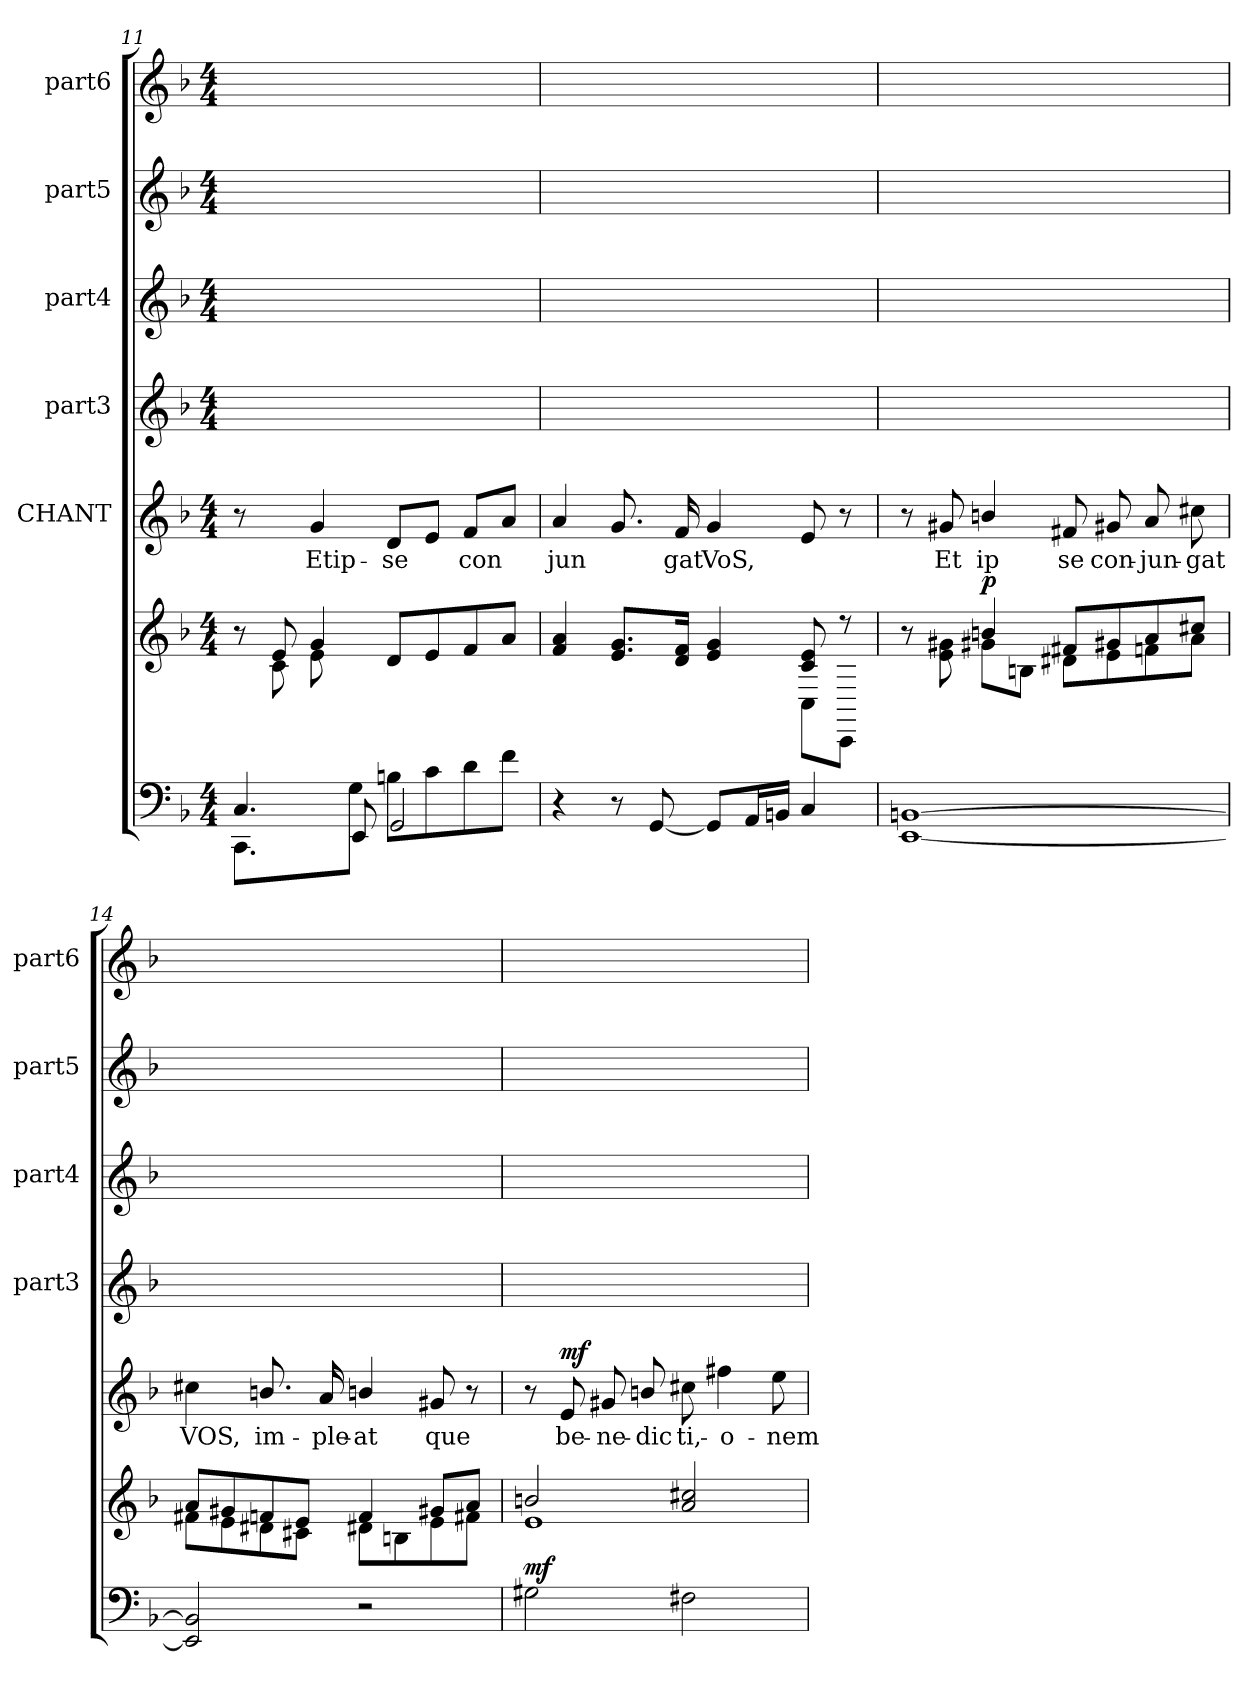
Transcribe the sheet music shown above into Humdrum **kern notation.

**kern	**kern	**dynam	**kern	**text	**dynam	**kern	**kern	**kern	**kern
*part6	*part6	*part6	*part5	*part5	*part5	*part4	*part3	*part2	*part1
*staff7	*staff6	*staff6/7	*staff5	*staff5	*staff5	*staff4	*staff3	*staff2	*staff1
*	*	*	*I"CHANT	*	*	*I"part3	*I"part4	*I"part5	*I"part6
*	*	*	*	*	*	*I'part3	*I'part4	*I'part5	*I'part6
!!LO:PB:g=z
*clefF4	*clefG2	*	*clefG2	*	*	*clefG2	*clefG2	*clefG2	*clefG2
*k[b-]	*k[b-]	*	*k[b-]	*	*	*k[b-]	*k[b-]	*k[b-]	*k[b-]
*M4/4	*M4/4	*	*M4/4	*	*	*M4/4	*M4/4	*M4/4	*M4/4
=11	=11	=11	=11	=11	=11	=11	=11	=11	=11
*^	*^	*	*	*	*	*	*	*	*
4.CCi\	4.Cj/	8r	8ryy	.	8r	.	.	1ryy	1ryy	1ryy	1ryy
.	.	8eZ/	8cV\	.	8ryy	.	.	.	.	.	.
.	.	4gZ/	8eV\	.	4gZ/	Etip-	.	.	.	.	.
8Gi\J	8EEj/	.	2ryy	.	.	.	.	.	.	.	.
8Bni\L	2GGj/	8dZ/L	.	.	8dZ/L	se	.	.	.	.	.
8ci\	.	8eZ/	.	.	8eZ/J	.	.	.	.	.	.
8di\	.	8fZ/	.	.	8fZ/L	con	.	.	.	.	.
8fi\J	.	8aZ/J	8ryy	.	8aZ/J	.	.	.	.	.	.
*v	*v	*	*	*	*	*	*	*	*	*	*
=12	=12	=12	=12	=12	=12	=12	=12	=12	=12	=12
4r	4aZ/ 4fZ/	4ryy	.	4aZ/	jun	.	1ryy	1ryy	1ryy	1ryy
8r	8.gZ/ 8.eZ/L	8ryy	.	8.gZ/	.	.	.	.	.	.
[8GGj/	.	16ryy	.	.	.	.	.	.	.	.
.	16fZ/ 16dZ/Jk	16ryy	.	16fZ/	gat	.	.	.	.	.
8GGj/L]	4gZ/ 4eZ/	8ryy	.	4gZ/	VoS,	.	.	.	.	.
16AAj/L	.	16ryy	.	.	.	.	.	.	.	.
16BBnj/JJ	.	16ryy	.	.	.	.	.	.	.	.
4Cj/	8eZ/ 8cZ/	8Ci\L	.	8eZ/	.	.	.	.	.	.
.	8r	8CCi\J	.	8r	.	.	.	.	.	.
=13	=13	=13	=13	=13	=13	=13	=13	=13	=13	=13
[1EEj/ [1BBnj/	8r	8ryy	.	8r	.	.	1ryy	1ryy	1ryy	1ryy
.	8g#XZ\ 8eZ\	8ryy	.	8g#XZ/	Et	.	.	.	.	.
!	!	!	!LO:DY:a	!	!	!	!	!	!	!
.	8g#XZ\L	4bni/	p	4bnZ/	ip	.	.	.	.	.
.	8BnZ\J	.	.	.	.	.	.	.	.	.
.	8d#XZ\L	8f#Xi/L	.	8f#XZ/	se	.	.	.	.	.
.	8eZ\	8g#Xi/	.	8g#XZ/	con-	.	.	.	.	.
.	8fZ\	8ai/	.	8aZ/	jun-	.	.	.	.	.
.	8aZ\J	8cc#Xi/J	.	8cc#XZ\	gat	.	.	.	.	.
!!LO:LB:g=z
=14	=14	=14	=14	=14	=14	=14	=14	=14	=14	=14
2BBj]/ 2EEj]/	8aZ/L	8f#Xi\L	.	4cc#XZ\	VOS,	.	1ryy	1ryy	1ryy	1ryy
.	8g#XZ/	8ei\	.	.	.	.	.	.	.	.
.	8fnZ/	8d#Xi\	.	8.bnZ/	im-	.	.	.	.	.
.	8eZ/J	8c#Xi\J	.	.	.	.	.	.	.	.
.	.	.	.	16aZ/	ple-	.	.	.	.	.
2r	4fZ/	8d#Xi\L	.	4bnZ/	at	.	.	.	.	.
.	.	8Bni\	.	.	.	.	.	.	.	.
.	8g#XZ/L	8ei\	.	8g#XZ/	que	.	.	.	.	.
.	8aZ/J	8f#Xi\J	.	8r	.	.	.	.	.	.
=15	=15	=15	=15	=15	=15	=15	=15	=15	=15	=15
!	!	!	!LO:DY:a=2	!	!	!	!	!	!	!
2G#Xj\	2bnZ/	1ei/	mf	8r	.	.	1ryy	1ryy	1ryy	1ryy
!	!	!	!	!	!	!LO:DY:a	!	!	!	!
.	.	.	.	8eZ/	be-	mf	.	.	.	.
.	.	.	.	8g#XZ/	ne-	.	.	.	.	.
.	.	.	.	8bnZ/	dic	.	.	.	.	.
2F#Xj\	2aZ/ 2cc#XZ/	.	.	8cc#XZ\	-ti,-	.	.	.	.	.
.	.	.	.	4ff#XZ\	o-	.	.	.	.	.
.	.	.	.	8eeZ\	nem	.	.	.	.	.
*	*v	*v	*	*	*	*	*	*	*	*
=	=	=	=	=	=	=	=	=	=
*-	*-	*-	*-	*-	*-	*-	*-	*-	*-
